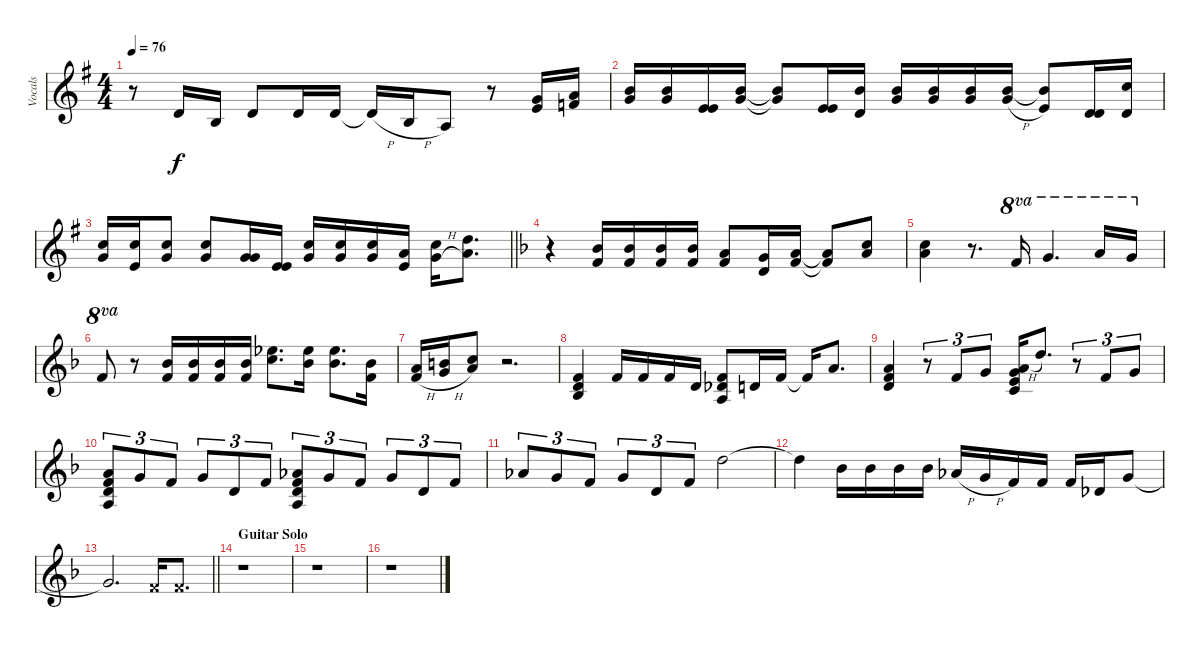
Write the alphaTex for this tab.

\track ("Vocals" "Vocals") {instrument frenchhorn}
\staff {score}
\tuning (G3 D3 A2 E2) {hide}
\ts (4 4)
\tempo 76
\clef g2
\ks g
r.8{dy f} 7.1.16 9.2.16 7.1.8 7.1.16 7.1.16 7.1{h t}.16 4.1{h}.16 2.1.8 r.8 (12.1 14.2).16 (14.1 15.2).16 |
(16.1 17.2).16 (16.1 17.2).16 (9.1 14.2).16 (16.1 17.2).16 (16.1{t} 17.2{t}).8 (9.1 14.2).16 (16.1 12.2).16 (16.1 17.2).16 (16.1 17.2).16 (16.1 17.2).16 (16.1 17.2{h}).16 (16.1{t} 14.2).8 (7.1 12.2).16 (17.1 17.3).16 |
\barLineRight lightlight
(17.1 17.2).16 (17.1 14.2).16 (17.1 17.2).8 (17.1 17.2).8 (12.1 17.2).16 (9.1 14.2).16 (17.1 17.2).16 (17.1 17.2).16 (17.1 17.2).16 (14.1 14.2).16 (17.1{h} 17.2{h}).16 (19.1 19.2).8{d} |
\ks f
r.4 (15.1 15.2).16 (15.1 15.2).16 (15.1 15.2).16 (15.1 15.2).16 (14.1 15.2).8 (12.1 12.2).16 (14.1 15.2).16 (14.1{t} 15.2{t}).8 (17.1 19.2).8 |
(17.1 19.2).4 r.8{d} 22.1.16{ot 8va} 24.1.4{d ot 8va} 26.1.16{ot 8va} 24.1.16{ot 8va} |
22.1.8{ot 8va} r.8 (15.1 15.2).16 (15.1 15.2).16 (15.1 15.2).16 (15.1 15.2).16 (20.1 22.2).8{d} (20.1 20.2).16 (20.1 20.2).8{d} (20.2 20.3).16 |
(14.1{h} 15.2{h}).16 (16.1{h} 17.2{h}).16 (17.1 19.2).8 r.2{d} |
(10.1 12.2 13.3).4 10.1.16 10.1.16 10.1.16 12.2.16 (10.1 11.2 12.3).8 12.2.16 10.1.16 10.1{t}.16 14.1.8{d} |
(14.1 15.2 17.3).4 r.8{tu (3 2)} 10.1.8{tu (3 2)} 12.1.8{tu (3 2)} (14.1{h} 17.2 19.3 20.4).16 19.1.8{d} r.8{tu (3 2)} 10.1.8{tu (3 2)} 12.1.8{tu (3 2)} |
(14.1 15.2 17.3 17.4).8{tu (3 2)} 12.1.8{tu (3 2)} 10.1.8{tu (3 2)} 12.1.8{tu (3 2)} 12.2.8{tu (3 2)} 10.1.8{tu (3 2)} (13.1 15.2 17.3 17.4).8{tu (3 2)} 12.1.8{tu (3 2)} 10.1.8{tu (3 2)} 12.1.8{tu (3 2)} 12.2.8{tu (3 2)} 10.1.8{tu (3 2)} |
13.1.8{tu (3 2)} 12.1.8{tu (3 2)} 10.1.8{tu (3 2)} 12.1.8{tu (3 2)} 12.2.8{tu (3 2)} 10.1.8{tu (3 2)} 19.1.2 |
19.1{t}.4 15.1.16 15.1.16 15.1.16 15.1.16 13.1{h}.16 12.1{h}.16 10.1.16 10.1.16 10.1.16 11.2.16 12.1.8 |
\barLineRight lightlight
12.1{t}.2{d} 10.1{x}.16 10.1{x}.8{d} |
\section ("" "Guitar Solo")
r.1 |
r.1 |
r.1
